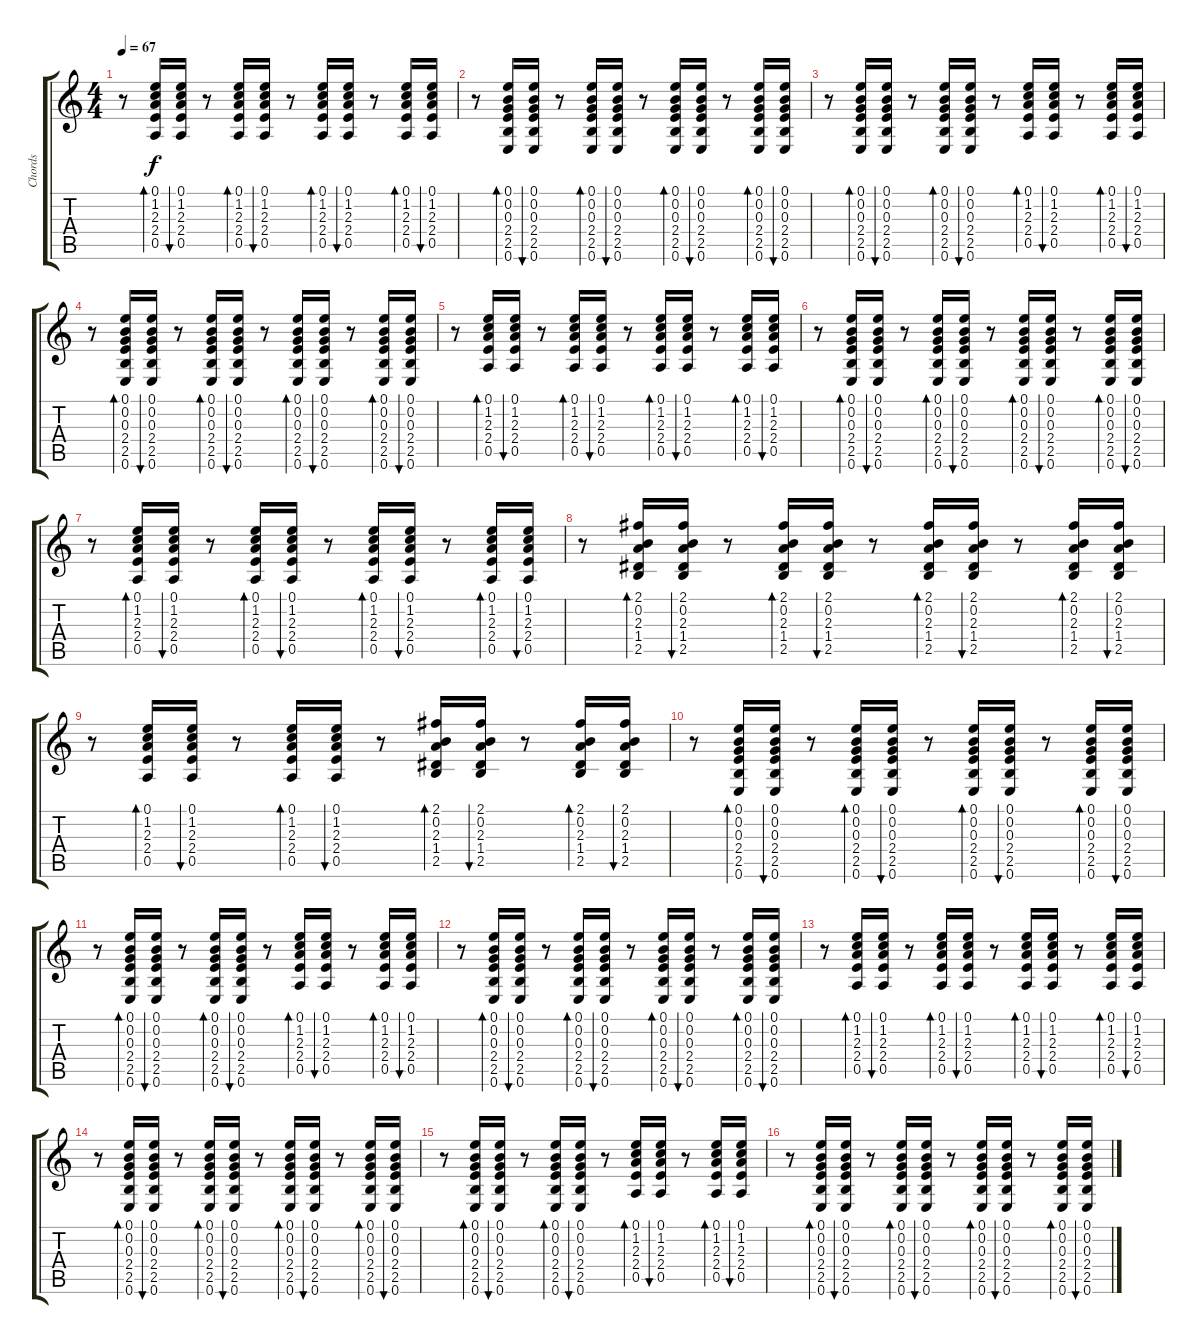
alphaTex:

\track ("Chords" "Chords") {instrument acousticguitarnylon}
\staff {score tabs}
\tuning (E4 B3 G3 D3 A2 E2) {hide}
\ts (4 4)
\tempo 67
\clef g2
\ks c
r.8{dy f} (0.1 1.2 2.3 2.4 0.5).16{bd 30} (0.1 1.2 2.3 2.4 0.5).16{bu 30} r.8 (0.1 1.2 2.3 2.4 0.5).16{bd 30} (0.1 1.2 2.3 2.4 0.5).16{bu 30} r.8 (0.1 1.2 2.3 2.4 0.5).16{bd 30} (0.1 1.2 2.3 2.4 0.5).16{bu 30} r.8 (0.1 1.2 2.3 2.4 0.5).16{bd 30} (0.1 1.2 2.3 2.4 0.5).16{bu 30} |
r.8 (0.1 0.2 0.3 2.4 2.5 0.6).16{bd 30} (0.1 0.2 0.3 2.4 2.5 0.6).16{bu 30} r.8 (0.1 0.2 0.3 2.4 2.5 0.6).16{bd 30} (0.1 0.2 0.3 2.4 2.5 0.6).16{bu 30} r.8 (0.1 0.2 0.3 2.4 2.5 0.6).16{bd 30} (0.1 0.2 0.3 2.4 2.5 0.6).16{bu 30} r.8 (0.1 0.2 0.3 2.4 2.5 0.6).16{bd 30} (0.1 0.2 0.3 2.4 2.5 0.6).16{bu 30} |
r.8 (0.1 0.2 0.3 2.4 2.5 0.6).16{bd 30} (0.1 0.2 0.3 2.4 2.5 0.6).16{bu 30} r.8 (0.1 0.2 0.3 2.4 2.5 0.6).16{bd 30} (0.1 0.2 0.3 2.4 2.5 0.6).16{bu 30} r.8 (0.1 1.2 2.3 2.4 0.5).16{bd 30} (0.1 1.2 2.3 2.4 0.5).16{bu 30} r.8 (0.1 1.2 2.3 2.4 0.5).16{bd 30} (0.1 1.2 2.3 2.4 0.5).16{bu 30} |
r.8 (0.1 0.2 0.3 2.4 2.5 0.6).16{bd 30} (0.1 0.2 0.3 2.4 2.5 0.6).16{bu 30} r.8 (0.1 0.2 0.3 2.4 2.5 0.6).16{bd 30} (0.1 0.2 0.3 2.4 2.5 0.6).16{bu 30} r.8 (0.1 0.2 0.3 2.4 2.5 0.6).16{bd 30} (0.1 0.2 0.3 2.4 2.5 0.6).16{bu 30} r.8 (0.1 0.2 0.3 2.4 2.5 0.6).16{bd 30} (0.1 0.2 0.3 2.4 2.5 0.6).16{bu 30} |
r.8 (0.1 1.2 2.3 2.4 0.5).16{bd 30} (0.1 1.2 2.3 2.4 0.5).16{bu 30} r.8 (0.1 1.2 2.3 2.4 0.5).16{bd 30} (0.1 1.2 2.3 2.4 0.5).16{bu 30} r.8 (0.1 1.2 2.3 2.4 0.5).16{bd 30} (0.1 1.2 2.3 2.4 0.5).16{bu 30} r.8 (0.1 1.2 2.3 2.4 0.5).16{bd 30} (0.1 1.2 2.3 2.4 0.5).16{bu 30} |
r.8 (0.1 0.2 0.3 2.4 2.5 0.6).16{bd 30} (0.1 0.2 0.3 2.4 2.5 0.6).16{bu 30} r.8 (0.1 0.2 0.3 2.4 2.5 0.6).16{bd 30} (0.1 0.2 0.3 2.4 2.5 0.6).16{bu 30} r.8 (0.1 0.2 0.3 2.4 2.5 0.6).16{bd 30} (0.1 0.2 0.3 2.4 2.5 0.6).16{bu 30} r.8 (0.1 0.2 0.3 2.4 2.5 0.6).16{bd 30} (0.1 0.2 0.3 2.4 2.5 0.6).16{bu 30} |
r.8 (0.1 1.2 2.3 2.4 0.5).16{bd 30} (0.1 1.2 2.3 2.4 0.5).16{bu 30} r.8 (0.1 1.2 2.3 2.4 0.5).16{bd 30} (0.1 1.2 2.3 2.4 0.5).16{bu 30} r.8 (0.1 1.2 2.3 2.4 0.5).16{bd 30} (0.1 1.2 2.3 2.4 0.5).16{bu 30} r.8 (0.1 1.2 2.3 2.4 0.5).16{bd 30} (0.1 1.2 2.3 2.4 0.5).16{bu 30} |
r.8 (2.1 0.2 2.3 1.4 2.5).16{bd 30} (2.1 0.2 2.3 1.4 2.5).16{bu 30} r.8 (2.1 0.2 2.3 1.4 2.5).16{bd 30} (2.1 0.2 2.3 1.4 2.5).16{bu 30} r.8 (2.1 0.2 2.3 1.4 2.5).16{bd 30} (2.1 0.2 2.3 1.4 2.5).16{bu 30} r.8 (2.1 0.2 2.3 1.4 2.5).16{bd 30} (2.1 0.2 2.3 1.4 2.5).16{bu 30} |
r.8 (0.1 1.2 2.3 2.4 0.5).16{bd 30} (0.1 1.2 2.3 2.4 0.5).16{bu 30} r.8 (0.1 1.2 2.3 2.4 0.5).16{bd 30} (0.1 1.2 2.3 2.4 0.5).16{bu 30} r.8 (2.1 0.2 2.3 1.4 2.5).16{bd 30} (2.1 0.2 2.3 1.4 2.5).16{bu 30} r.8 (2.1 0.2 2.3 1.4 2.5).16{bd 30} (2.1 0.2 2.3 1.4 2.5).16{bu 30} |
r.8 (0.1 0.2 0.3 2.4 2.5 0.6).16{bd 30} (0.1 0.2 0.3 2.4 2.5 0.6).16{bu 30} r.8 (0.1 0.2 0.3 2.4 2.5 0.6).16{bd 30} (0.1 0.2 0.3 2.4 2.5 0.6).16{bu 30} r.8 (0.1 0.2 0.3 2.4 2.5 0.6).16{bd 30} (0.1 0.2 0.3 2.4 2.5 0.6).16{bu 30} r.8 (0.1 0.2 0.3 2.4 2.5 0.6).16{bd 30} (0.1 0.2 0.3 2.4 2.5 0.6).16{bu 30} |
r.8 (0.1 0.2 0.3 2.4 2.5 0.6).16{bd 30} (0.1 0.2 0.3 2.4 2.5 0.6).16{bu 30} r.8 (0.1 0.2 0.3 2.4 2.5 0.6).16{bd 30} (0.1 0.2 0.3 2.4 2.5 0.6).16{bu 30} r.8 (0.1 1.2 2.3 2.4 0.5).16{bd 30} (0.1 1.2 2.3 2.4 0.5).16{bu 30} r.8 (0.1 1.2 2.3 2.4 0.5).16{bd 30} (0.1 1.2 2.3 2.4 0.5).16{bu 30} |
r.8 (0.1 0.2 0.3 2.4 2.5 0.6).16{bd 30} (0.1 0.2 0.3 2.4 2.5 0.6).16{bu 30} r.8 (0.1 0.2 0.3 2.4 2.5 0.6).16{bd 30} (0.1 0.2 0.3 2.4 2.5 0.6).16{bu 30} r.8 (0.1 0.2 0.3 2.4 2.5 0.6).16{bd 30} (0.1 0.2 0.3 2.4 2.5 0.6).16{bu 30} r.8 (0.1 0.2 0.3 2.4 2.5 0.6).16{bd 30} (0.1 0.2 0.3 2.4 2.5 0.6).16{bu 30} |
r.8 (0.1 1.2 2.3 2.4 0.5).16{bd 30} (0.1 1.2 2.3 2.4 0.5).16{bu 30} r.8 (0.1 1.2 2.3 2.4 0.5).16{bd 30} (0.1 1.2 2.3 2.4 0.5).16{bu 30} r.8 (0.1 1.2 2.3 2.4 0.5).16{bd 30} (0.1 1.2 2.3 2.4 0.5).16{bu 30} r.8 (0.1 1.2 2.3 2.4 0.5).16{bd 30} (0.1 1.2 2.3 2.4 0.5).16{bu 30} |
r.8 (0.1 0.2 0.3 2.4 2.5 0.6).16{bd 30} (0.1 0.2 0.3 2.4 2.5 0.6).16{bu 30} r.8 (0.1 0.2 0.3 2.4 2.5 0.6).16{bd 30} (0.1 0.2 0.3 2.4 2.5 0.6).16{bu 30} r.8 (0.1 0.2 0.3 2.4 2.5 0.6).16{bd 30} (0.1 0.2 0.3 2.4 2.5 0.6).16{bu 30} r.8 (0.1 0.2 0.3 2.4 2.5 0.6).16{bd 30} (0.1 0.2 0.3 2.4 2.5 0.6).16{bu 30} |
r.8 (0.1 0.2 0.3 2.4 2.5 0.6).16{bd 30} (0.1 0.2 0.3 2.4 2.5 0.6).16{bu 30} r.8 (0.1 0.2 0.3 2.4 2.5 0.6).16{bd 30} (0.1 0.2 0.3 2.4 2.5 0.6).16{bu 30} r.8 (0.1 1.2 2.3 2.4 0.5).16{bd 30} (0.1 1.2 2.3 2.4 0.5).16{bu 30} r.8 (0.1 1.2 2.3 2.4 0.5).16{bd 30} (0.1 1.2 2.3 2.4 0.5).16{bu 30} |
r.8 (0.1 0.2 0.3 2.4 2.5 0.6).16{bd 30} (0.1 0.2 0.3 2.4 2.5 0.6).16{bu 30} r.8 (0.1 0.2 0.3 2.4 2.5 0.6).16{bd 30} (0.1 0.2 0.3 2.4 2.5 0.6).16{bu 30} r.8 (0.1 0.2 0.3 2.4 2.5 0.6).16{bd 30} (0.1 0.2 0.3 2.4 2.5 0.6).16{bu 30} r.8 (0.1 0.2 0.3 2.4 2.5 0.6).16{bd 30} (0.1 0.2 0.3 2.4 2.5 0.6).16{bu 30}
